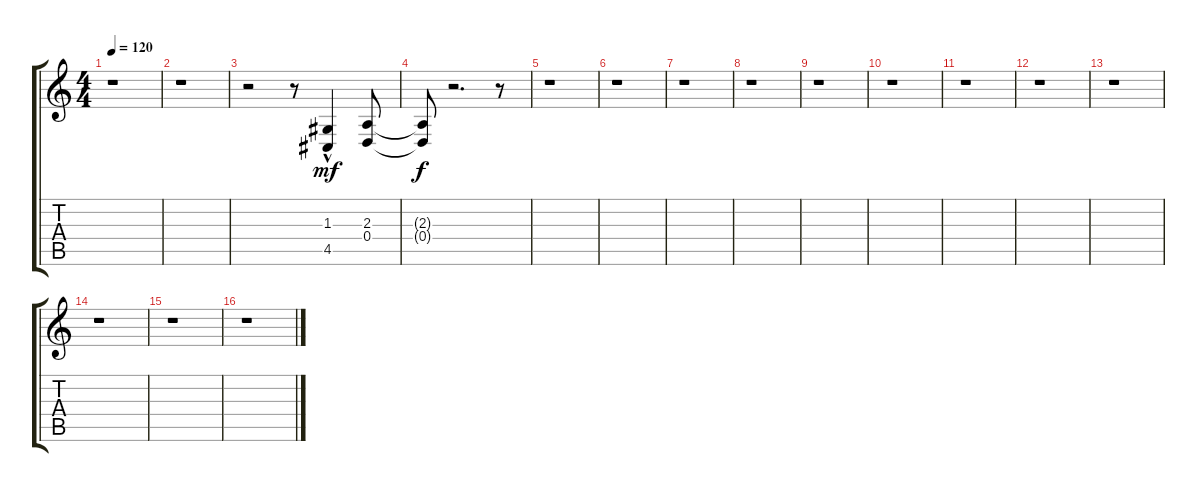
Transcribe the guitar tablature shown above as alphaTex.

\track "" {instrument mutedtrumpet}
\staff {score tabs}
\tuning (E4 B3 G3 D3 A2 E2) {hide}
\ts (4 4)
\tempo 120
\clef g2
\ks c
r.1{dy mf} |
r.1 |
r.2 r.8 (1.3 4.5{hac}).4 (2.3 0.4).8 |
(2.3{t} 0.4{t}).8{dy f} r.2{d} r.8 |
r.1 |
r.1 |
r.1 |
r.1 |
r.1 |
r.1 |
r.1 |
r.1 |
r.1 |
r.1 |
r.1 |
r.1
